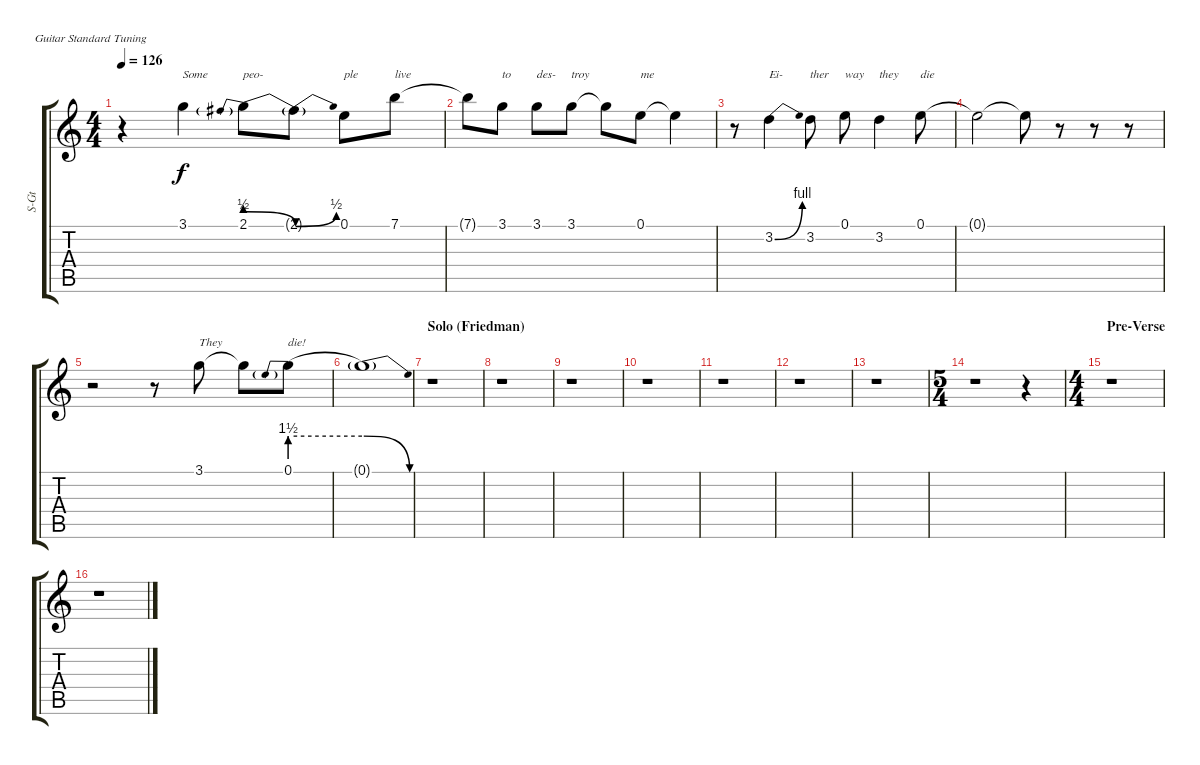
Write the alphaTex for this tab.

\bracketExtendMode groupsimilarinstruments
\track ("D. Mustaine (Vocals)" "S-Gt") {instrument lead6voice}
\staff {score tabs}
\tuning (E4 B3 G3 D3 A2 E2)
\displaytranspose 12
\ts (4 4)
\tempo 126
\clef g2
\ks c
r.4{dy f} 3.1.4{txt "Some"} 2.1{be (prebendrelease 0 2 60 0)}.8{txt "peo-"} 2.1{be (bend 0 0 60 2) t acc #}.8 0.1.8{txt "ple"} 7.1.8{txt "live"} |
7.1{t}.8 3.1.8{txt "to"} 3.1.8{txt "des-"} 3.1.8{txt "troy"} 3.1{t}.8 0.1.8{txt "me"} 0.1{t}.4 |
r.8 3.2{be (bend 0 0 60 4)}.4{txt "Ei-"} 3.2.8{txt "ther"} 0.1.8{txt "way"} 3.2.4{txt "they"} 0.1.8{txt "die"} |
0.1{t}.2 0.1{t}.8 r.8 r.8 r.8 |
r.2 r.8 3.1.8{txt "They"} 3.1{t}.8 0.1{be (prebend 0 6 60 6)}.8{txt "die!"} |
0.1{be (release 0 6 60 0) t}.1 |
\section ("" "Solo (Friedman)")
r.1 |
r.1 |
r.1 |
r.1 |
r.1 |
r.1 |
r.1 |
\ts (5 4)
\beaming (8 4 2 2 2)
r.1 r.4 |
\ts (4 4)
\beaming (8 2 2 2 2)
\section ("" "Pre-Verse")
r.1 |
r.1
